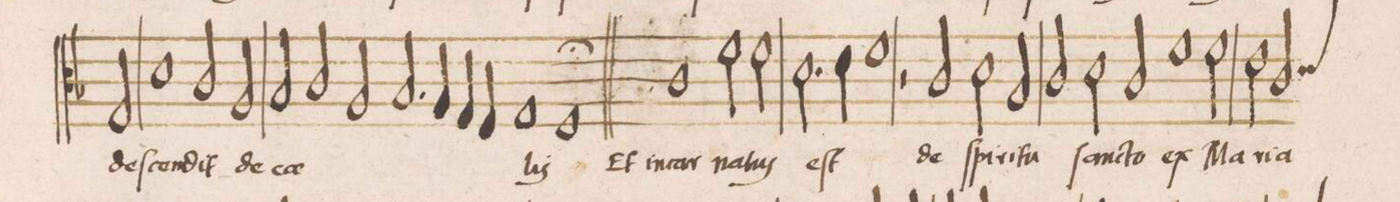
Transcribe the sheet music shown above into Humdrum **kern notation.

**kern	**text
*I"TENOR	*
*clefC3	*
*k[b-]	*
*met(C|)	*
*M2/1	*
2G/	de-
=41	=41
1d	-ſcen-
2c/	-dit
2A/	de
=42	=42
2B-/	coe-
2c/	.
2A/	.
2.B-/	.
=43-	=43-
4A/	.
4G/	.
4F/	.
1G	-lis
=44-	=44-
1F;>	.
1c	Et
=45-	=45-
2f\	in-
2f\	-car-
2.d\	-na-
4e\	-tus
=46-	=46-
1f	eſt
2r	.
2c/	de
=47-	=47-
2d\	ſpi-
2B-/	-ri-
2c/	-tu
2d\	ſan-
=48-	=48-
2c/	-cto
1f	ex
2f\	Ma-
=49-	=49-
2e\	-ri-
2c/	-a
*custos:d	*
*-	*-
